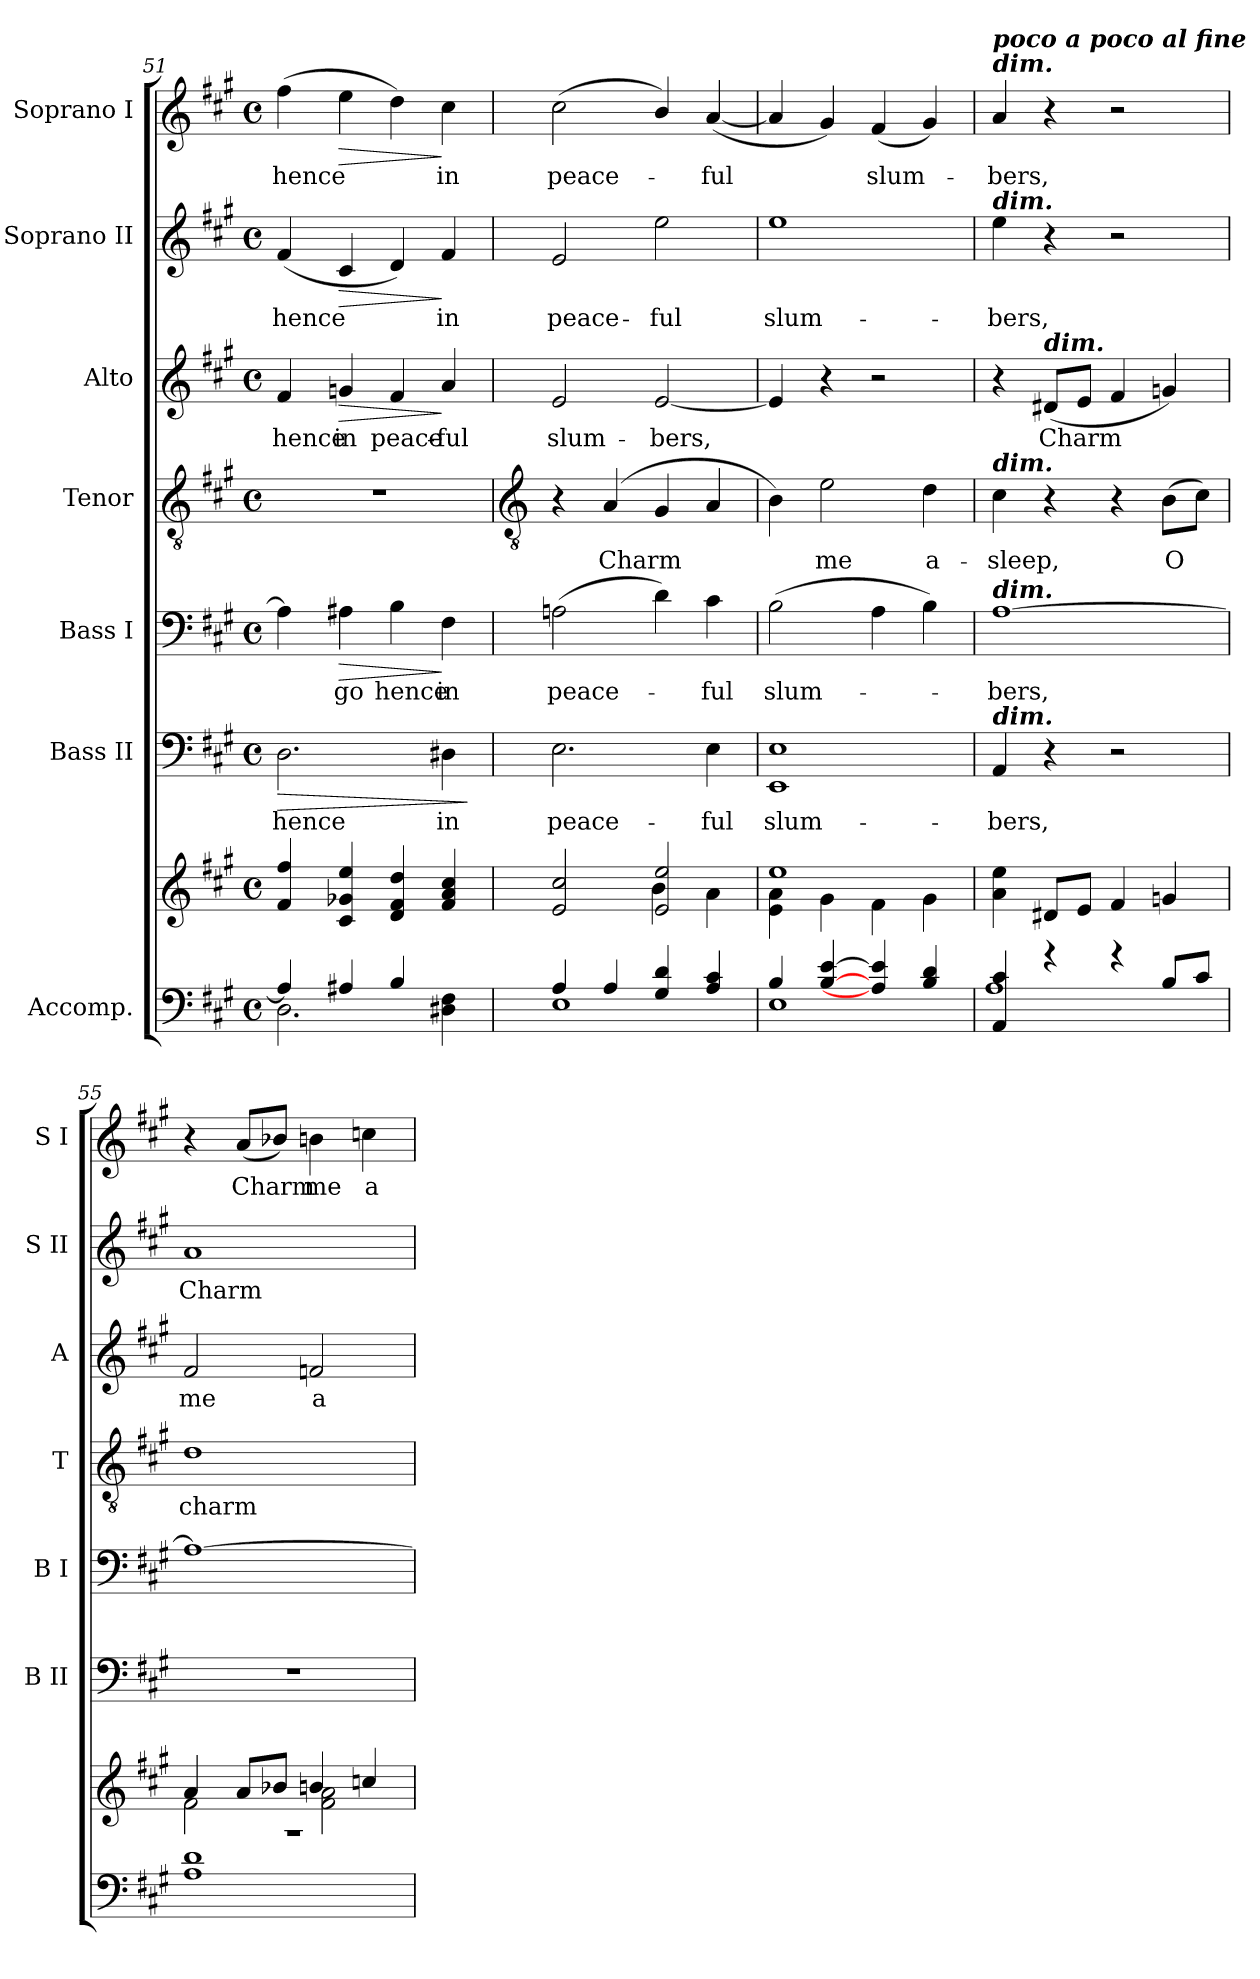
**kern	**kern	**kern	**text	**dynam	**kern	**text	**dynam	**kern	**text	**kern	**text	**dynam	**kern	**text	**dynam	**kern	**text	**dynam
*part7	*part7	*part6	*part6	*part6	*part5	*part5	*part5	*part4	*part4	*part3	*part3	*part3	*part2	*part2	*part2	*part1	*part1	*part1
*staff8	*staff7	*staff6	*staff6	*staff6	*staff5	*staff5	*staff5	*staff4	*staff4	*staff3	*staff3	*staff3	*staff2	*staff2	*staff2	*staff1	*staff1	*staff1
*I"Accomp.	*	*I"Bass II	*	*	*I"Bass I	*	*	*I"Tenor	*	*I"Alto	*	*	*I"Soprano II	*	*	*I"Soprano I	*	*
*	*	*I'B II	*	*	*I'B I	*	*	*I'T	*	*I'A	*	*	*I'S II	*	*	*I'S I	*	*
*clefF4	*clefG2	*clefF4	*	*	*clefF4	*	*	*clefGv2	*	*clefG2	*	*	*clefG2	*	*	*clefG2	*	*
*k[f#c#g#]	*k[f#c#g#]	*k[f#c#g#]	*	*	*k[f#c#g#]	*	*	*k[f#c#g#]	*	*k[f#c#g#]	*	*	*k[f#c#g#]	*	*	*k[f#c#g#]	*	*
*A:	*A:	*A:	*	*	*A:	*	*	*A:	*	*A:	*	*	*A:	*	*	*A:	*	*
*M4/4	*M4/4	*M4/4	*	*	*M4/4	*	*	*M4/4	*	*M4/4	*	*	*M4/4	*	*	*M4/4	*	*
*met(c)	*met(c)	*met(c)	*	*	*met(c)	*	*	*met(c)	*	*met(c)	*	*	*met(c)	*	*	*met(c)	*	*
=51	=51	=51	=51	=51	=51	=51	=51	=51	=51	=51	=51	=51	=51	=51	=51	=51	=51	=51
*^	*^	*	*	*	*	*	*	*	*	*	*	*	*	*	*	*	*	*
!	!	!	!	!	!LO:LY:b	!LO:HP:b	!	!	!	!	!	!	!LO:LY:b	!	!	!LO:LY:b	!	!	!LO:LY:b	!
4A/]	2.D	4f#/ 4ff#/	2.ryy	2.D	hence	>	4A]	.	.	1r	.	4f#	hence	.	(<4f#	hence	.	(>4ff#	hence	.
!	!	!	!	!	!	!	!	!LO:LY:b	!LO:HP:b	!	!	!	!LO:LY:b	!LO:HP:b	!	!	!LO:HP:b	!	!	!LO:HP:b
4A#X/	.	4c#/ 4g-X/ 4ee/	.	.	.	.	4A#X	go	>	.	.	4gn	in	>	4c#	.	>	4ee	.	>
!	!	!	!	!	!	!	!	!LO:LY:b	!	!	!	!	!LO:LY:b	!	!	!	!	!	!	!
4B/	.	4d/ 4f#/ 4dd/	.	.	.	.	4B	hence	.	.	.	4f#	peace-	.	4d)	.	.	4dd)	.	.
!	!	!	!	!	!LO:LY:b	!	!	!LO:LY:b	!	!	!	!	!LO:LY:b	!	!	!LO:LY:b	!	!	!LO:LY:b	!
4ryy	4D#X 4F#	4f#/ 4a/ 4cc#/	4ryy	4D#X	in	.	4F#	in	]	.	.	4a	-ful	]	4f#	in	]	4cc#	in	]
*v	*v	*	*	*	*	*	*	*	*	*	*	*	*	*	*	*	*	*	*	*
*	*v	*v	*	*	*	*	*	*	*	*	*	*	*	*	*	*	*	*	*
.	.	.	.	]	.	.	.	.	.	.	.	.	.	.	.	.	.	.
!!LO:LB:g=z
=52	=52	=52	=52	=52	=52	=52	=52	=52	=52	=52	=52	=52	=52	=52	=52	=52	=52	=52
*	*	*	*	*	*	*	*	*clefGv2	*	*	*	*	*	*	*	*	*	*
*^	*^	*	*	*	*	*	*	*	*	*	*	*	*	*	*	*	*	*
!	!	!	!	!	!LO:LY:b	!	!	!LO:LY:b	!	!	!	!	!LO:LY:b	!	!	!LO:LY:b	!	!	!LO:LY:b	!
4A/	1E\	2e/ 2cc#/	2ryy	2.E	peace-	.	(>2An	peace-	.	4r	.	2e	slum-	.	2e	peace-	.	(<2cc#	peace-	.
!	!	!	!	!	!	!	!	!	!	!	!LO:LY:b	!	!	!	!	!	!	!	!	!
4A/	.	.	.	.	.	.	.	.	.	(<4A	Charm	.	.	.	.	.	.	.	.	.
!	!	!	!	!	!	!	!	!	!	!	!	!	!LO:LY:b	!	!	!LO:LY:b	!	!	!	!
4G#/ 4d/	.	2e/ 2ee/	4b\	.	.	.	4d)	.	.	4G#	.	[2e	-bers,	.	2ee	-ful	.	4b/)	.	.
!	!	!	!	!	!LO:LY:b	!	!	!LO:LY:b	!	!	!	!	!	!	!	!	!	!	!LO:LY:b	!
4A/ 4c#/	.	.	4a\	4E	-ful	.	4c#	ful	.	4A	.	.	.	.	.	.	.	(<[4a	ful	.
=53	=53	=53	=53	=53	=53	=53	=53	=53	=53	=53	=53	=53	=53	=53	=53	=53	=53	=53	=53	=53
!	!	!	!	!	!LO:LY:b	!	!	!LO:LY:b	!	!	!	!	!	!	!	!LO:LY:b	!	!	!	!
4B/	1E\	1ee/	4e\ 4a\	1EE 1E	slum-	.	(>2B	slum-	.	4B)	.	4e]	.	.	1ee	slum-	.	4a]	.	.
!	!	!	!	!	!	!	!	!	!	!	!LO:LY:b	!	!	!	!	!	!	!	!	!
[4B/ [4e/	.	.	4g#\	.	.	.	.	.	.	2e	me	4r	.	.	.	.	.	4g#)	.	.
!	!	!	!	!	!	!	!	!	!	!	!	!	!	!	!	!	!	!	!LO:LY:b	!
4A/] 4e/]	.	.	4f#\	.	.	.	4A	.	.	.	.	2r	.	.	.	.	.	(<4f#	slum-	.
!	!	!	!	!	!	!	!	!	!	!	!LO:LY:b	!	!	!	!	!	!	!	!	!
4B/ 4d/	.	.	4g#\	.	.	.	4B)	.	.	4d	a-	.	.	.	.	.	.	4g#)	.	.
=54	=54	=54	=54	=54	=54	=54	=54	=54	=54	=54	=54	=54	=54	=54	=54	=54	=54	=54	=54	=54
!	!	!	!	!	!	!	!	!	!	!	!	!	!	!	!	!	!	!LO:TX:a:Bi:t=dim.	!	!
!	!	!	!	!	!	!	!	!	!	!	!	!	!	!	!	!	!	!LO:TX:a:Bi:t=poco a poco al fine	!	!
!	!	!	!	!	!	!	!	!	!	!	!	!	!	!	!LO:TX:a:Bi:t=dim.	!	!	!	!	!
!	!	!	!	!	!	!	!	!	!	!LO:TX:a:Bi:t=dim.	!	!	!	!	!	!	!	!	!	!
!	!	!	!	!	!	!	!LO:TX:a:Bi:t=dim.	!	!	!	!	!	!	!	!	!	!	!	!	!
!	!	!	!	!LO:TX:a:Bi:t=dim.	!	!	!	!	!	!	!	!	!	!	!	!	!	!	!	!
!	!	!	!	!	!LO:LY:b	!	!	!LO:LY:b	!	!	!LO:LY:b	!	!	!	!	!LO:LY:b	!	!	!LO:LY:b	!
4AA/ 4c#/	1A\	4a\ 4ee\	1ryy	4AA	-bers,	.	[1A	bers,	.	4c#	-sleep,	4r	.	.	4ee	-bers,	.	4a	bers,	.
!	!	!	!	!	!	!	!	!	!	!	!	!LO:TX:a:Bi:t=dim.	!	!	!	!	!	!	!	!
!	!	!	!	!	!	!	!	!	!	!	!	!	!LO:LY:b	!	!	!	!	!	!	!
4r	.	8d#X/L	.	4r	.	.	.	.	.	4r	.	(<8d#XL	Charm	.	4r	.	.	4r	.	.
.	.	8e/J	.	.	.	.	.	.	.	.	.	8eJ	.	.	.	.	.	.	.	.
4r	.	4f#/	.	2r	.	.	.	.	.	4r	.	4f#	.	.	2r	.	.	2r	.	.
!	!	!	!	!	!	!	!	!	!	!	!LO:LY:b	!	!	!	!	!	!	!	!	!
8B/L	.	4gn/	.	.	.	.	.	.	.	(>8BL	O	4gn)	.	.	.	.	.	.	.	.
8c#/J	.	.	.	.	.	.	.	.	.	8c#J)	.	.	.	.	.	.	.	.	.	.
=55	=55	=55	=55	=55	=55	=55	=55	=55	=55	=55	=55	=55	=55	=55	=55	=55	=55	=55	=55	=55
!	!	!	!	!	!	!	!	!	!	!	!LO:LY:b	!	!LO:LY:b	!	!	!LO:LY:b	!	!	!	!
1r	1A\ 1d\	4a/	2f#\	1r	.	.	1A_	.	.	1d	charm	2f#	me	.	1a	Charm	.	4r	.	.
!	!	!	!	!	!	!	!	!	!	!	!	!	!	!	!	!	!	!	!LO:LY:b	!
.	.	8a/L	.	.	.	.	.	.	.	.	.	.	.	.	.	.	.	(<8aL	Charm	.
.	.	8b-X/J	.	.	.	.	.	.	.	.	.	.	.	.	.	.	.	8b-XJ)	.	.
!	!	!	!	!	!	!	!	!	!	!	!	!	!LO:LY:b	!	!	!	!	!	!LO:LY:b	!
.	.	4bn/	2f#\ 2a\	.	.	.	.	.	.	.	.	2fn	a-	.	.	.	.	4bn	me	.
!	!	!	!	!	!	!	!	!	!	!	!	!	!	!	!	!	!	!	!LO:LY:b	!
.	.	4ccn/	.	.	.	.	.	.	.	.	.	.	.	.	.	.	.	4ccn	a-	.
*v	*v	*	*	*	*	*	*	*	*	*	*	*	*	*	*	*	*	*	*	*
*	*v	*v	*	*	*	*	*	*	*	*	*	*	*	*	*	*	*	*	*
=	=	=	=	=	=	=	=	=	=	=	=	=	=	=	=	=	=	=
*-	*-	*-	*-	*-	*-	*-	*-	*-	*-	*-	*-	*-	*-	*-	*-	*-	*-	*-
